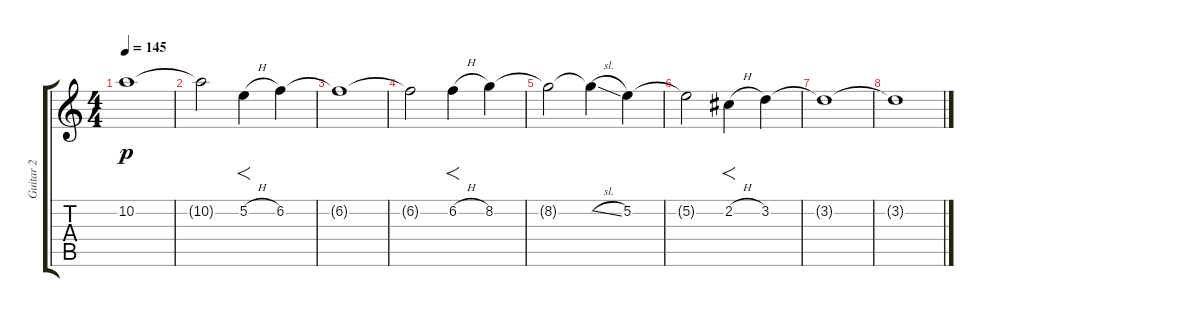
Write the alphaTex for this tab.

\track ("Guitar 2" "Guitar 2") {instrument distortionguitar}
\staff {score tabs}
\tuning (E4 B3 G3 D3 A2 D2) {hide}
\ts (4 4)
\tempo 145
\clef g2
\ks c
10.2{t}.1{dy p} |
10.2{t}.2 5.2{h}.4{f} 6.2.4 |
6.2{t}.1 |
6.2{t}.2 6.2{h}.4{f} 8.2.4 |
8.2{t}.2 8.2{sl t}.4 5.2.4 |
5.2{t}.2 2.2{h}.4{f} 3.2.4 |
3.2{t}.1 |
3.2{t}.1
